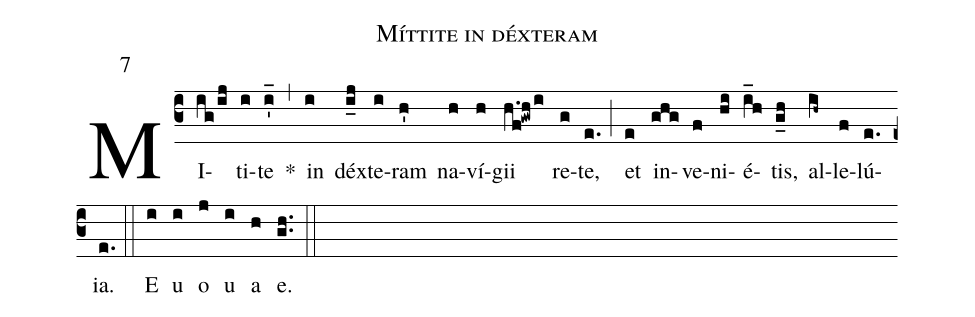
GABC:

name:Míttite in déxteram;
mode:7;
%%
(c3) MI(ig/ij)ti(i)te(i'_) *(,) in(i) déx(i_j)te(i)ram(h') na(h)ví(h)gii(h.f!gwhi) re(g)te,(e.) (;) et(e) in(ghg)ve(f)ni(hi)é(i_h)tis,(g_h) al(ih~)le(f)lú(e.)ia.(e.) (::) E(i) u(i) o(j) u(i) a(h) e.(g.h.) (::)
